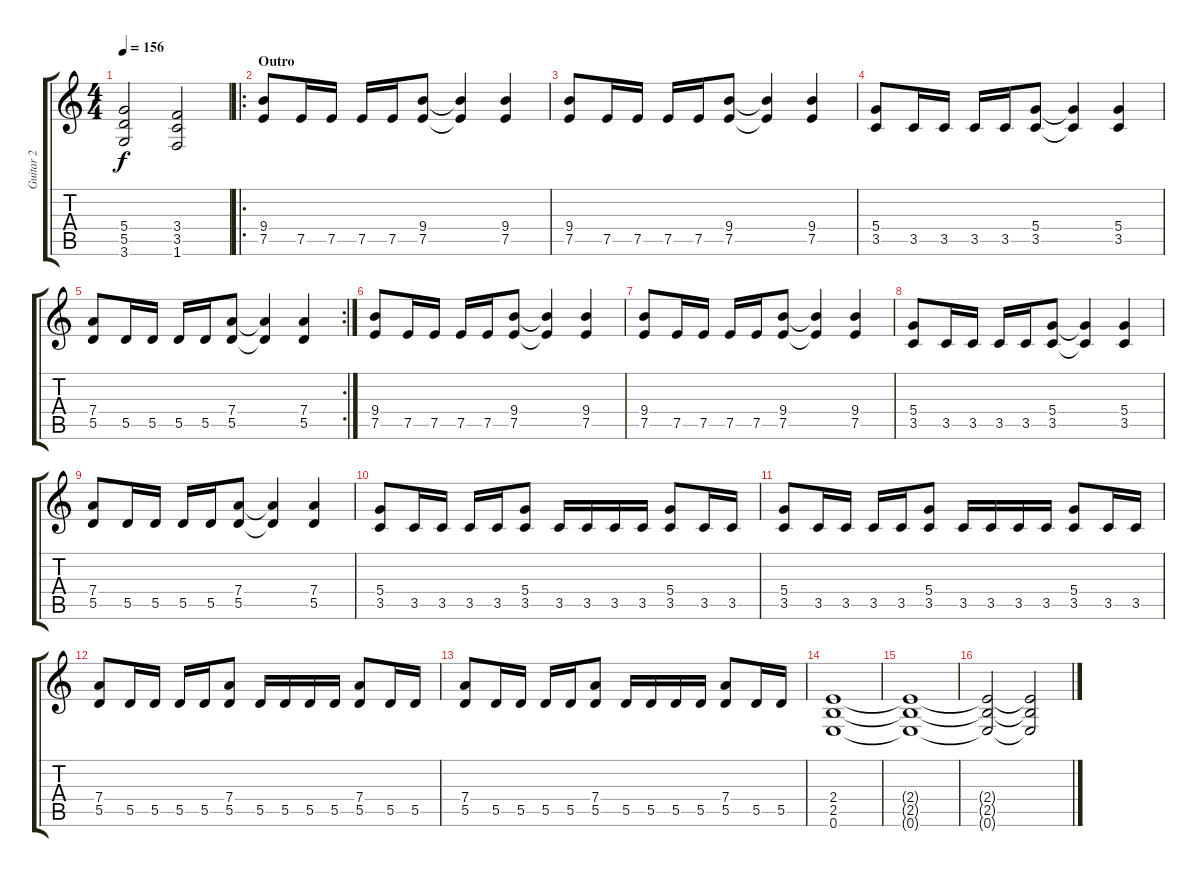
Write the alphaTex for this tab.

\track ("Guitar 2" "Guitar 2") {instrument overdrivenguitar}
\staff {score tabs}
\tuning (E4 B3 G3 D3 A2 E2) {hide}
\ts (4 4)
\tempo 156
\clef g2
\ks c
(5.4 5.5 3.6).2{dy f} (3.4 3.5 1.6).2 |
\ro
\section ("" "Outro")
(9.4 7.5).8 7.5.16 7.5.16 7.5.16 7.5.16 (9.4 7.5).8 (9.4{t} 7.5{t}).4 (9.4 7.5).4 |
(9.4 7.5).8 7.5.16 7.5.16 7.5.16 7.5.16 (9.4 7.5).8 (9.4{t} 7.5{t}).4 (9.4 7.5).4 |
(5.4 3.5).8 3.5.16 3.5.16 3.5.16 3.5.16 (5.4 3.5).8 (5.4{t} 3.5{t}).4 (5.4 3.5).4 |
\rc 2
(7.4 5.5).8 5.5.16 5.5.16 5.5.16 5.5.16 (7.4 5.5).8 (7.4{t} 5.5{t}).4 (7.4 5.5).4 |
(9.4 7.5).8 7.5.16 7.5.16 7.5.16 7.5.16 (9.4 7.5).8 (9.4{t} 7.5{t}).4 (9.4 7.5).4 |
(9.4 7.5).8 7.5.16 7.5.16 7.5.16 7.5.16 (9.4 7.5).8 (9.4{t} 7.5{t}).4 (9.4 7.5).4 |
(5.4 3.5).8 3.5.16 3.5.16 3.5.16 3.5.16 (5.4 3.5).8 (5.4{t} 3.5{t}).4 (5.4 3.5).4 |
(7.4 5.5).8 5.5.16 5.5.16 5.5.16 5.5.16 (7.4 5.5).8 (7.4{t} 5.5{t}).4 (7.4 5.5).4 |
(5.4 3.5).8 3.5.16 3.5.16 3.5.16 3.5.16 (5.4 3.5).8 3.5.16 3.5.16 3.5.16 3.5.16 (5.4 3.5).8 3.5.16 3.5.16 |
(5.4 3.5).8 3.5.16 3.5.16 3.5.16 3.5.16 (5.4 3.5).8 3.5.16 3.5.16 3.5.16 3.5.16 (5.4 3.5).8 3.5.16 3.5.16 |
(7.4 5.5).8 5.5.16 5.5.16 5.5.16 5.5.16 (7.4 5.5).8 5.5.16 5.5.16 5.5.16 5.5.16 (7.4 5.5).8 5.5.16 5.5.16 |
(7.4 5.5).8 5.5.16 5.5.16 5.5.16 5.5.16 (7.4 5.5).8 5.5.16 5.5.16 5.5.16 5.5.16 (7.4 5.5).8 5.5.16 5.5.16 |
(2.4 2.5 0.6).1 |
(2.4{t} 2.5{t} 0.6{t}).1 |
(2.4{t} 2.5{t} 0.6{t}).2 (2.4{t} 2.5{t} 0.6{t}).2{volume 0}
